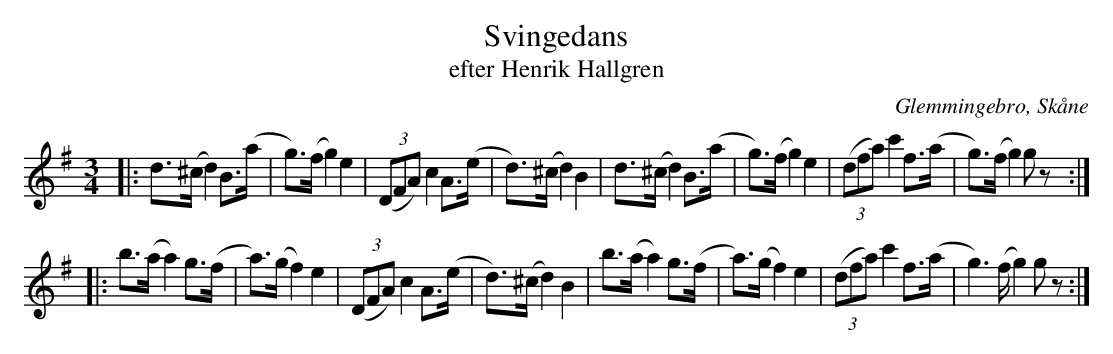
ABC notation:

X:1
T:Svingedans
T:efter Henrik Hallgren
O:Glemmingebro, Skåne
M:3/4
L:1/8
K:G
|: d>(^c d2) B>(a | g)>(f g2) e2 | (3(DFA) c2 A>(e | d)>(^c d2) B2 | d>(^c d2) B>(a | g)>(f g2) e2 | (3(dfa) c'2 f>(a | g)>(f  g2)  gz :|
|: b>(a a2) g>(f | a)>(g f2) e2 | (3(DFA) c2 A>(e | d)>(^c d2) B2 |b>(a a2) g>(f | a)>(g f2) e2 | (3(dfa) c'2 f>(a | g2)>(f  g2)  gz  :|
